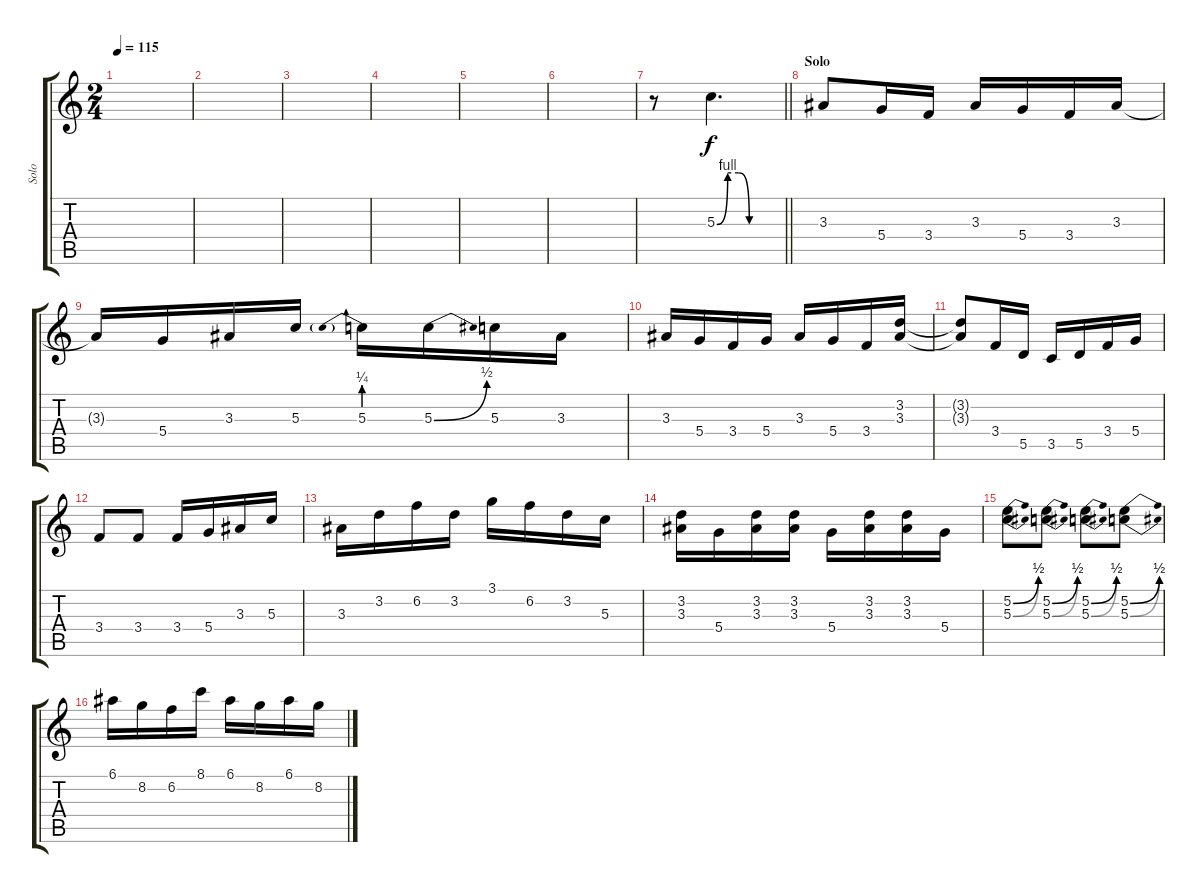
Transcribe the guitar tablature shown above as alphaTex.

\track ("Solo" "Solo") {instrument distortionguitar}
\staff {score tabs}
\tuning (E4 B3 G3 D3 A2 E2) {hide}
\ts (2 4)
\tempo 115
\clef g2
\ks c
|
|
|
|
|
|
\barLineRight lightlight
r.8 5.3{be (custom 0 0 10 4 20 4 30 0 60 0)}.4{d} |
\section ("" "Solo")
3.3.8 5.4.16 3.4.16 3.3.16 5.4.16 3.4.16 3.3.16 |
3.3{t}.16 5.4.16 3.3.16 5.3.16 5.3{be (prebend 0 1 60 1)}.16 5.3{be (bend 0 0 60 2)}.16 5.3.16 3.3.16 |
3.3.16 5.4.16 3.4.16 5.4.16 3.3.16 5.4.16 3.4.16 (3.2 3.3).16 |
(3.2{t} 3.3{t}).8 3.4.16 5.5.16 3.5.16 5.5.16 3.4.16 5.4.16 |
3.4.8 3.4.8 3.4.16 5.4.16 3.3.16 5.3.16 |
3.3.16 3.2.16 6.2.16 3.2.16 3.1.16 6.2.16 3.2.16 5.3.16 |
(3.2 3.3).16 5.4.16 (3.2 3.3).16 (3.2 3.3).16 5.4.16 (3.2 3.3).16 (3.2 3.3).16 5.4.16 |
(5.2{be (bend 0 0 60 2)} 5.3{be (bend 0 0 60 2)}).8 (5.2{be (bend 0 0 60 2)} 5.3{be (bend 0 0 60 2)}).8 (5.2{be (bend 0 0 60 2)} 5.3{be (bend 0 0 60 2)}).8 (5.2{be (bend 0 0 60 2)} 5.3{be (bend 0 0 60 2)}).8 |
6.1.16 8.2.16 6.2.16 8.1.16 6.1.16 8.2.16 6.1.16 8.2.16
